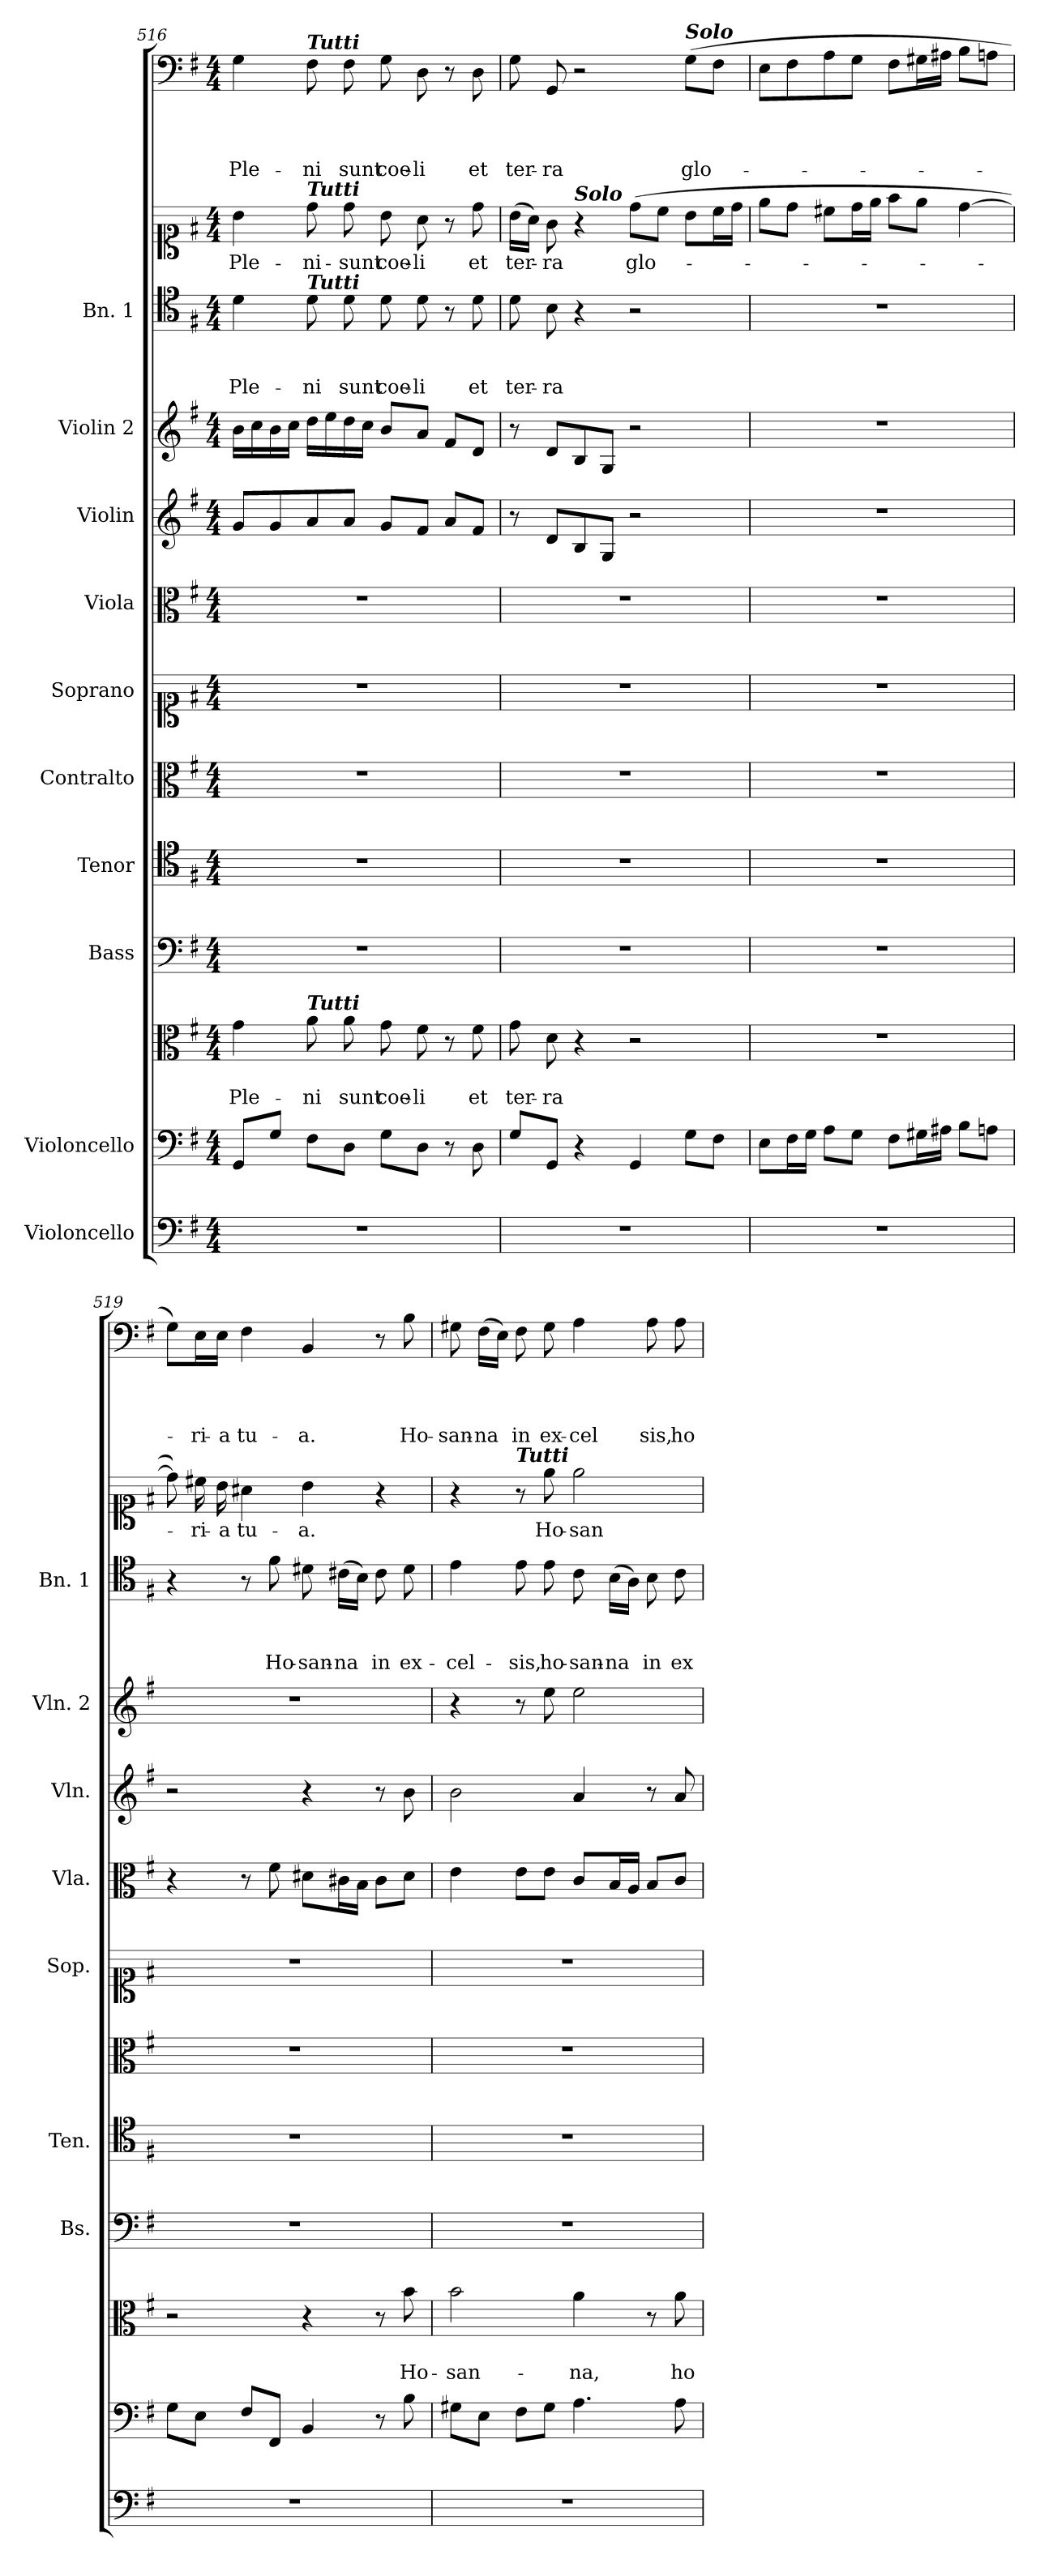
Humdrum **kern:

**kern	**kern	**kern	**text	**text	**kern	**kern	**kern	**kern	**kern	**kern	**kern	**kern	**text	**text	**text	**kern	**text	**kern	**text	**text	**text	**text
*part13	*part12	*part11	*part11	*part11	*part10	*part9	*part8	*part7	*part6	*part5	*part4	*part3	*part3	*part3	*part3	*part2	*part2	*part1	*part1	*part1	*part1	*part1
*staff13	*staff12	*staff11	*staff11	*staff11	*staff10	*staff9	*staff8	*staff7	*staff6	*staff5	*staff4	*staff3	*staff3	*staff3	*staff3	*staff2	*staff2	*staff1	*staff1	*staff1	*staff1	*staff1
*I"Violoncello	*I"Violoncello	*	*	*	*I"Bass	*I"Tenor	*I"Contralto	*I"Soprano	*I"Viola	*I"Violin	*I"Violin 2	*I"Bn. 1	*	*	*	*	*	*	*	*	*	*
*	*	*	*	*	*I'Bs.	*I'Ten.	*	*I'Sop.	*I'Vla.	*I'Vln.	*I'Vln. 2	*I'Bn. 1	*	*	*	*	*	*	*	*	*	*
*clefF4	*clefF4	*clefC3	*	*	*clefF4	*clefC4	*clefC3	*clefC1	*clefC3	*clefG2	*clefG2	*clefC4	*	*	*	*clefC1	*	*clefF4	*	*	*	*
*	*	*	*	*	*	*ITrd7c12	*	*	*	*	*	*	*	*	*	*	*	*	*	*	*	*
*k[f#]	*k[f#]	*k[f#]	*	*	*k[f#]	*k[f#]	*k[f#]	*k[f#]	*k[f#]	*k[f#]	*k[f#]	*k[f#]	*	*	*	*k[f#]	*	*k[f#]	*	*	*	*
*G:	*G:	*G:	*	*	*G:	*G:	*G:	*G:	*G:	*G:	*G:	*G:	*	*	*	*G:	*	*G:	*	*	*	*
*M4/4	*M4/4	*M4/4	*	*	*M4/4	*M4/4	*M4/4	*M4/4	*M4/4	*M4/4	*M4/4	*M4/4	*	*	*	*M4/4	*	*M4/4	*	*	*	*
=516	=516	=516	=516	=516	=516	=516	=516	=516	=516	=516	=516	=516	=516	=516	=516	=516	=516	=516	=516	=516	=516	=516
!	!	!	!	!LO:LY:b	!	!	!	!	!	!	!	!	!	!	!LO:LY:b	!	!LO:LY:b	!	!	!	!	!LO:LY:b
1r	8GG/L	4g\	.	Ple-	1r	1r	1r	1r	1r	8g/L	16b\LL	4d\	.	.	Ple-	4b\	Ple-	4G\	.	.	.	Ple-
.	.	.	.	.	.	.	.	.	.	.	16cc\	.	.	.	.	.	.	.	.	.	.	.
.	8G/J	.	.	.	.	.	.	.	.	8g/	16b\	.	.	.	.	.	.	.	.	.	.	.
.	.	.	.	.	.	.	.	.	.	.	16cc\JJ	.	.	.	.	.	.	.	.	.	.	.
!	!	!	!	!	!	!	!	!	!	!	!	!	!	!	!	!	!	!LO:TX:a:Bi:t=Tutti	!	!	!	!
!	!	!	!	!	!	!	!	!	!	!	!	!	!	!	!	!LO:TX:a:Bi:t=Tutti	!	!	!	!	!	!
!	!	!	!	!	!	!	!	!	!	!	!	!LO:TX:a:Bi:t=Tutti	!	!	!	!	!	!	!	!	!	!
!	!	!LO:TX:a:Bi:t=Tutti	!	!	!	!	!	!	!	!	!	!	!	!	!	!	!	!	!	!	!	!
!	!	!	!	!LO:LY:b	!	!	!	!	!	!	!	!	!	!	!LO:LY:b	!	!LO:LY:b	!	!	!	!	!LO:LY:b
.	8F#\L	8a\	.	-ni	.	.	.	.	.	8a/	16dd\LL	8d\	.	.	-ni	8dd\	-ni-	8F#\	.	.	.	-ni
.	.	.	.	.	.	.	.	.	.	.	16ee\	.	.	.	.	.	.	.	.	.	.	.
!	!	!	!	!LO:LY:b	!	!	!	!	!	!	!	!	!	!	!LO:LY:b	!	!LO:LY:b	!	!	!	!	!LO:LY:b
.	8D\J	8a\	.	sunt	.	.	.	.	.	8a/J	16dd\	8d\	.	.	sunt	8dd\	-sunt	8F#\	.	.	.	sunt
.	.	.	.	.	.	.	.	.	.	.	16cc\JJ	.	.	.	.	.	.	.	.	.	.	.
!	!	!	!	!LO:LY:b	!	!	!	!	!	!	!	!	!	!	!LO:LY:b	!	!LO:LY:b	!	!	!	!	!LO:LY:b
.	8G\L	8g\	.	coe-	.	.	.	.	.	8g/L	8b/L	8d\	.	.	coe-	8b\	coe-	8G\	.	.	.	coe-
!	!	!	!	!LO:LY:b	!	!	!	!	!	!	!	!	!	!	!LO:LY:b	!	!LO:LY:b	!	!	!	!	!LO:LY:b
.	8D\J	8f#\	.	-li	.	.	.	.	.	8f#/J	8a/J	8d\	.	.	-li	8a\	-li	8D\	.	.	.	-li
.	8r	8r	.	.	.	.	.	.	.	8a/L	8f#/L	8r	.	.	.	8r	.	8r	.	.	.	.
!	!	!	!	!LO:LY:b	!	!	!	!	!	!	!	!	!	!	!LO:LY:b	!	!LO:LY:b	!	!	!	!	!LO:LY:b
.	8D\	8f#\	.	et	.	.	.	.	.	8f#/J	8d/J	8d\	.	.	et	8dd\	et	8D\	.	.	.	et
=517	=517	=517	=517	=517	=517	=517	=517	=517	=517	=517	=517	=517	=517	=517	=517	=517	=517	=517	=517	=517	=517	=517
!	!	!	!	!LO:LY:b	!	!	!	!	!	!	!	!	!	!	!LO:LY:b	!	!LO:LY:b	!	!	!	!	!LO:LY:b
1r	8G/L	8g\	.	ter-	1r	1r	1r	1r	1r	8r	8r	8d\	.	.	ter-	(>16b\LL	ter-	8G\	.	.	.	ter-
.	.	.	.	.	.	.	.	.	.	.	.	.	.	.	.	16a\JJ)	.	.	.	.	.	.
!	!	!	!	!LO:LY:b	!	!	!	!	!	!	!	!	!	!	!LO:LY:b	!	!LO:LY:b	!	!	!	!	!LO:LY:b
.	8GG/J	8d\	.	-ra	.	.	.	.	.	8d/L	8d/L	8B\	.	.	-ra	8g\	-ra	8GG/	.	.	.	-ra
!	!	!	!	!	!	!	!	!	!	!	!	!	!	!	!	!LO:TX:a:Bi:t=Solo	!	!	!	!	!	!
.	4r	4r	.	.	.	.	.	.	.	8B/	8B/	4r	.	.	.	4r	.	2r	.	.	.	.
.	.	.	.	.	.	.	.	.	.	8G/J	8G/J	.	.	.	.	.	.	.	.	.	.	.
!	!	!	!	!	!	!	!	!	!	!	!	!	!	!	!	!	!LO:LY:b	!	!	!	!	!
.	4GG/	2r	.	.	.	.	.	.	.	2r	2r	2r	.	.	.	(>8dd\L	glo-	.	.	.	.	.
.	.	.	.	.	.	.	.	.	.	.	.	.	.	.	.	8cc\J	.	.	.	.	.	.
!	!	!	!	!	!	!	!	!	!	!	!	!	!	!	!	!	!	!LO:TX:a:Bi:t=Solo	!	!	!	!
!	!	!	!	!	!	!	!	!	!	!	!	!	!	!	!	!	!	!	!	!	!	!LO:LY:b
.	8G\L	.	.	.	.	.	.	.	.	.	.	.	.	.	.	8b\L	.	(>8G\L	.	.	.	glo-
.	8F#\J	.	.	.	.	.	.	.	.	.	.	.	.	.	.	16cc\L	.	8F#\J	.	.	.	.
.	.	.	.	.	.	.	.	.	.	.	.	.	.	.	.	16dd\JJ	.	.	.	.	.	.
!!LO:PB:g=z
=518	=518	=518	=518	=518	=518	=518	=518	=518	=518	=518	=518	=518	=518	=518	=518	=518	=518	=518	=518	=518	=518	=518
1r	8E\L	1r	.	.	1r	1r	1r	1r	1r	1r	1r	1r	.	.	.	8ee\L	.	8E\L	.	.	.	.
.	16F#\L	.	.	.	.	.	.	.	.	.	.	.	.	.	.	8dd\J	.	8F#\	.	.	.	.
.	16G\JJ	.	.	.	.	.	.	.	.	.	.	.	.	.	.	.	.	.	.	.	.	.
.	8A\L	.	.	.	.	.	.	.	.	.	.	.	.	.	.	8cc#X\L	.	8A\	.	.	.	.
.	8G\J	.	.	.	.	.	.	.	.	.	.	.	.	.	.	16dd\L	.	8G\J	.	.	.	.
.	.	.	.	.	.	.	.	.	.	.	.	.	.	.	.	16ee\JJ	.	.	.	.	.	.
.	8F#\L	.	.	.	.	.	.	.	.	.	.	.	.	.	.	8ff#\L	.	8F#\L	.	.	.	.
.	16G#X\L	.	.	.	.	.	.	.	.	.	.	.	.	.	.	8ee\J	.	16G#X\L	.	.	.	.
.	16A#X\JJ	.	.	.	.	.	.	.	.	.	.	.	.	.	.	.	.	16A#X\JJ	.	.	.	.
.	8B\L	.	.	.	.	.	.	.	.	.	.	.	.	.	.	[>4dd\	.	8B\L	.	.	.	.
.	8An\J	.	.	.	.	.	.	.	.	.	.	.	.	.	.	.	.	8An\J	.	.	.	.
=519	=519	=519	=519	=519	=519	=519	=519	=519	=519	=519	=519	=519	=519	=519	=519	=519	=519	=519	=519	=519	=519	=519
1r	8G\L	2r	.	.	1r	1r	1r	1r	4r	2r	1r	4r	.	.	.	8dd\])	.	8G\L)	.	.	.	.
!	!	!	!	!	!	!	!	!	!	!	!	!	!	!	!	!	!LO:LY:b	!	!	!	!	!LO:LY:b
.	8E\J	.	.	.	.	.	.	.	.	.	.	.	.	.	.	16cc#X\	-ri-	16E\L	.	.	.	-ri-
!	!	!	!	!	!	!	!	!	!	!	!	!	!	!	!	!	!LO:LY:b	!	!	!	!	!LO:LY:b
.	.	.	.	.	.	.	.	.	.	.	.	.	.	.	.	16b\	-a	16E\JJ	.	.	.	-a
!	!	!	!	!	!	!	!	!	!	!	!	!	!	!	!	!	!LO:LY:b	!	!	!	!	!LO:LY:b
.	8F#/L	.	.	.	.	.	.	.	8r	.	.	8r	.	.	.	4a#X\	tu-	4F#\	.	.	.	tu-
!	!	!	!	!	!	!	!	!	!	!	!	!	!	!	!LO:LY:b	!	!	!	!	!	!	!
.	8FF#/J	.	.	.	.	.	.	.	8f#\	.	.	8f#\	.	.	Ho-	.	.	.	.	.	.	.
!	!	!	!	!	!	!	!	!	!	!	!	!	!	!	!LO:LY:b	!	!LO:LY:b	!	!	!	!	!LO:LY:b
.	4BB/	4r	.	.	.	.	.	.	8d#X\L	4r	.	8d#X\	.	.	-san-	4b\	-a.	4BB/	.	.	.	-a.
!	!	!	!	!	!	!	!	!	!	!	!	!	!	!	!LO:LY:b	!	!	!	!	!	!	!
.	.	.	.	.	.	.	.	.	16c#X\L	.	.	(>16c#X\LL	.	.	-na	.	.	.	.	.	.	.
.	.	.	.	.	.	.	.	.	16B\JJ	.	.	16B\JJ)	.	.	.	.	.	.	.	.	.	.
!	!	!	!	!	!	!	!	!	!	!	!	!	!	!	!LO:LY:b	!	!	!	!	!	!	!
.	8r	8r	.	.	.	.	.	.	8c#\L	8r	.	8c#\	.	.	in	4r	.	8r	.	.	.	.
!	!	!	!	!LO:LY:b	!	!	!	!	!	!	!	!	!	!	!LO:LY:b	!	!	!	!	!	!	!LO:LY:b
.	8B\	8b\	.	Ho-	.	.	.	.	8d#\J	8b\	.	8d#\	.	.	ex-	.	.	8B\	.	.	.	Ho-
=520	=520	=520	=520	=520	=520	=520	=520	=520	=520	=520	=520	=520	=520	=520	=520	=520	=520	=520	=520	=520	=520	=520
!	!	!	!	!LO:LY:b	!	!	!	!	!	!	!	!	!	!	!LO:LY:b	!	!	!	!	!	!	!LO:LY:b
1r	8G#X\L	2b\	.	-san-	1r	1r	1r	1r	4e\	2b\	4r	4e\	.	.	-cel-	4r	.	8G#X\	.	.	.	-san-
!	!	!	!	!	!	!	!	!	!	!	!	!	!	!	!	!	!	!	!	!	!	!LO:LY:b
.	8E\J	.	.	.	.	.	.	.	.	.	.	.	.	.	.	.	.	(>16F#\LL	.	.	.	-na
.	.	.	.	.	.	.	.	.	.	.	.	.	.	.	.	.	.	16E\JJ)	.	.	.	.
!	!	!	!	!	!	!	!	!	!	!	!	!	!	!	!	!LO:TX:a:Bi:t=Tutti	!	!	!	!	!	!
!	!	!	!	!	!	!	!	!	!	!	!	!	!	!	!LO:LY:b	!	!	!	!	!	!	!LO:LY:b
.	8F#\L	.	.	.	.	.	.	.	8e\L	.	8r	8e\	.	.	-sis,	8r	.	8F#\	.	.	.	in
!	!	!	!	!	!	!	!	!	!	!	!	!	!	!	!LO:LY:b	!	!LO:LY:b	!	!	!	!	!LO:LY:b
.	8G#\J	.	.	.	.	.	.	.	8e\J	.	8ee\	8e\	.	.	ho-	8ee\	Ho-	8G#\	.	.	.	ex-
!	!	!	!	!LO:LY:b	!	!	!	!	!	!	!	!	!	!	!LO:LY:b	!	!LO:LY:b	!	!	!	!	!LO:LY:b
.	4.A\	4a\	.	-na,	.	.	.	.	8c/L	4a/	2ee\	8c\	.	.	-san-	2ee\	-san-	4A\	.	.	.	-cel
!	!	!	!	!	!	!	!	!	!	!	!	!	!	!	!LO:LY:b	!	!	!	!	!	!	!
.	.	.	.	.	.	.	.	.	16B/L	.	.	(>16B\LL	.	.	-na	.	.	.	.	.	.	.
.	.	.	.	.	.	.	.	.	16A/JJ	.	.	16A\JJ)	.	.	.	.	.	.	.	.	.	.
!	!	!	!	!	!	!	!	!	!	!	!	!	!	!	!LO:LY:b	!	!	!	!	!	!	!LO:LY:b
.	.	8r	.	.	.	.	.	.	8B/L	8r	.	8B\	.	.	in	.	.	8A\	.	.	.	sis,
!	!	!	!	!LO:LY:b	!	!	!	!	!	!	!	!	!	!	!LO:LY:b	!	!	!	!	!	!	!LO:LY:b
.	8A\	8a\	.	ho-	.	.	.	.	8c/J	8a/	.	8c\	.	.	ex-	.	.	8A\	.	.	.	ho-
=	=	=	=	=	=	=	=	=	=	=	=	=	=	=	=	=	=	=	=	=	=	=
*-	*-	*-	*-	*-	*-	*-	*-	*-	*-	*-	*-	*-	*-	*-	*-	*-	*-	*-	*-	*-	*-	*-
